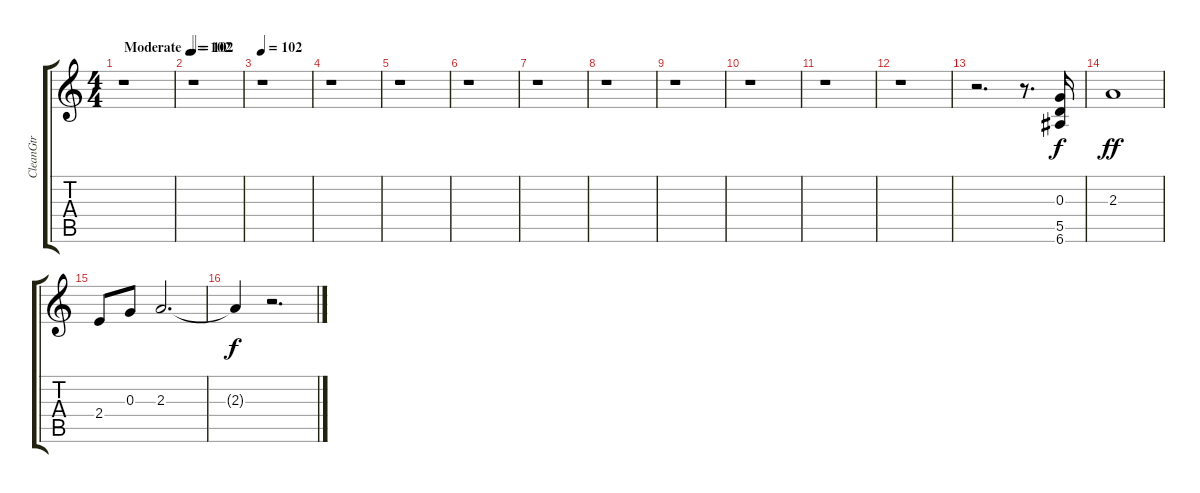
\track ("CleanGtr" "CleanGtr") {instrument electricguitarclean}
\staff {score tabs}
\tuning (E4 B3 G3 D3 A2 E2) {hide}
\ts (4 4)
\tempo (102 "Moderate")
\clef g2
\ks c
r.1{dy f instrument electricguitarclean} |
\tempo 102
r.1 |
\tempo 102
r.1 |
r.1 |
r.1 |
r.1 |
r.1 |
r.1 |
r.1 |
r.1 |
r.1 |
r.1 |
r.2{d} r.8{d} (0.3 5.5 6.6).16 |
2.3.1{dy ff} |
2.4.8 0.3.8 2.3.2{d} |
2.3{t}.4{dy f} r.2{d}
